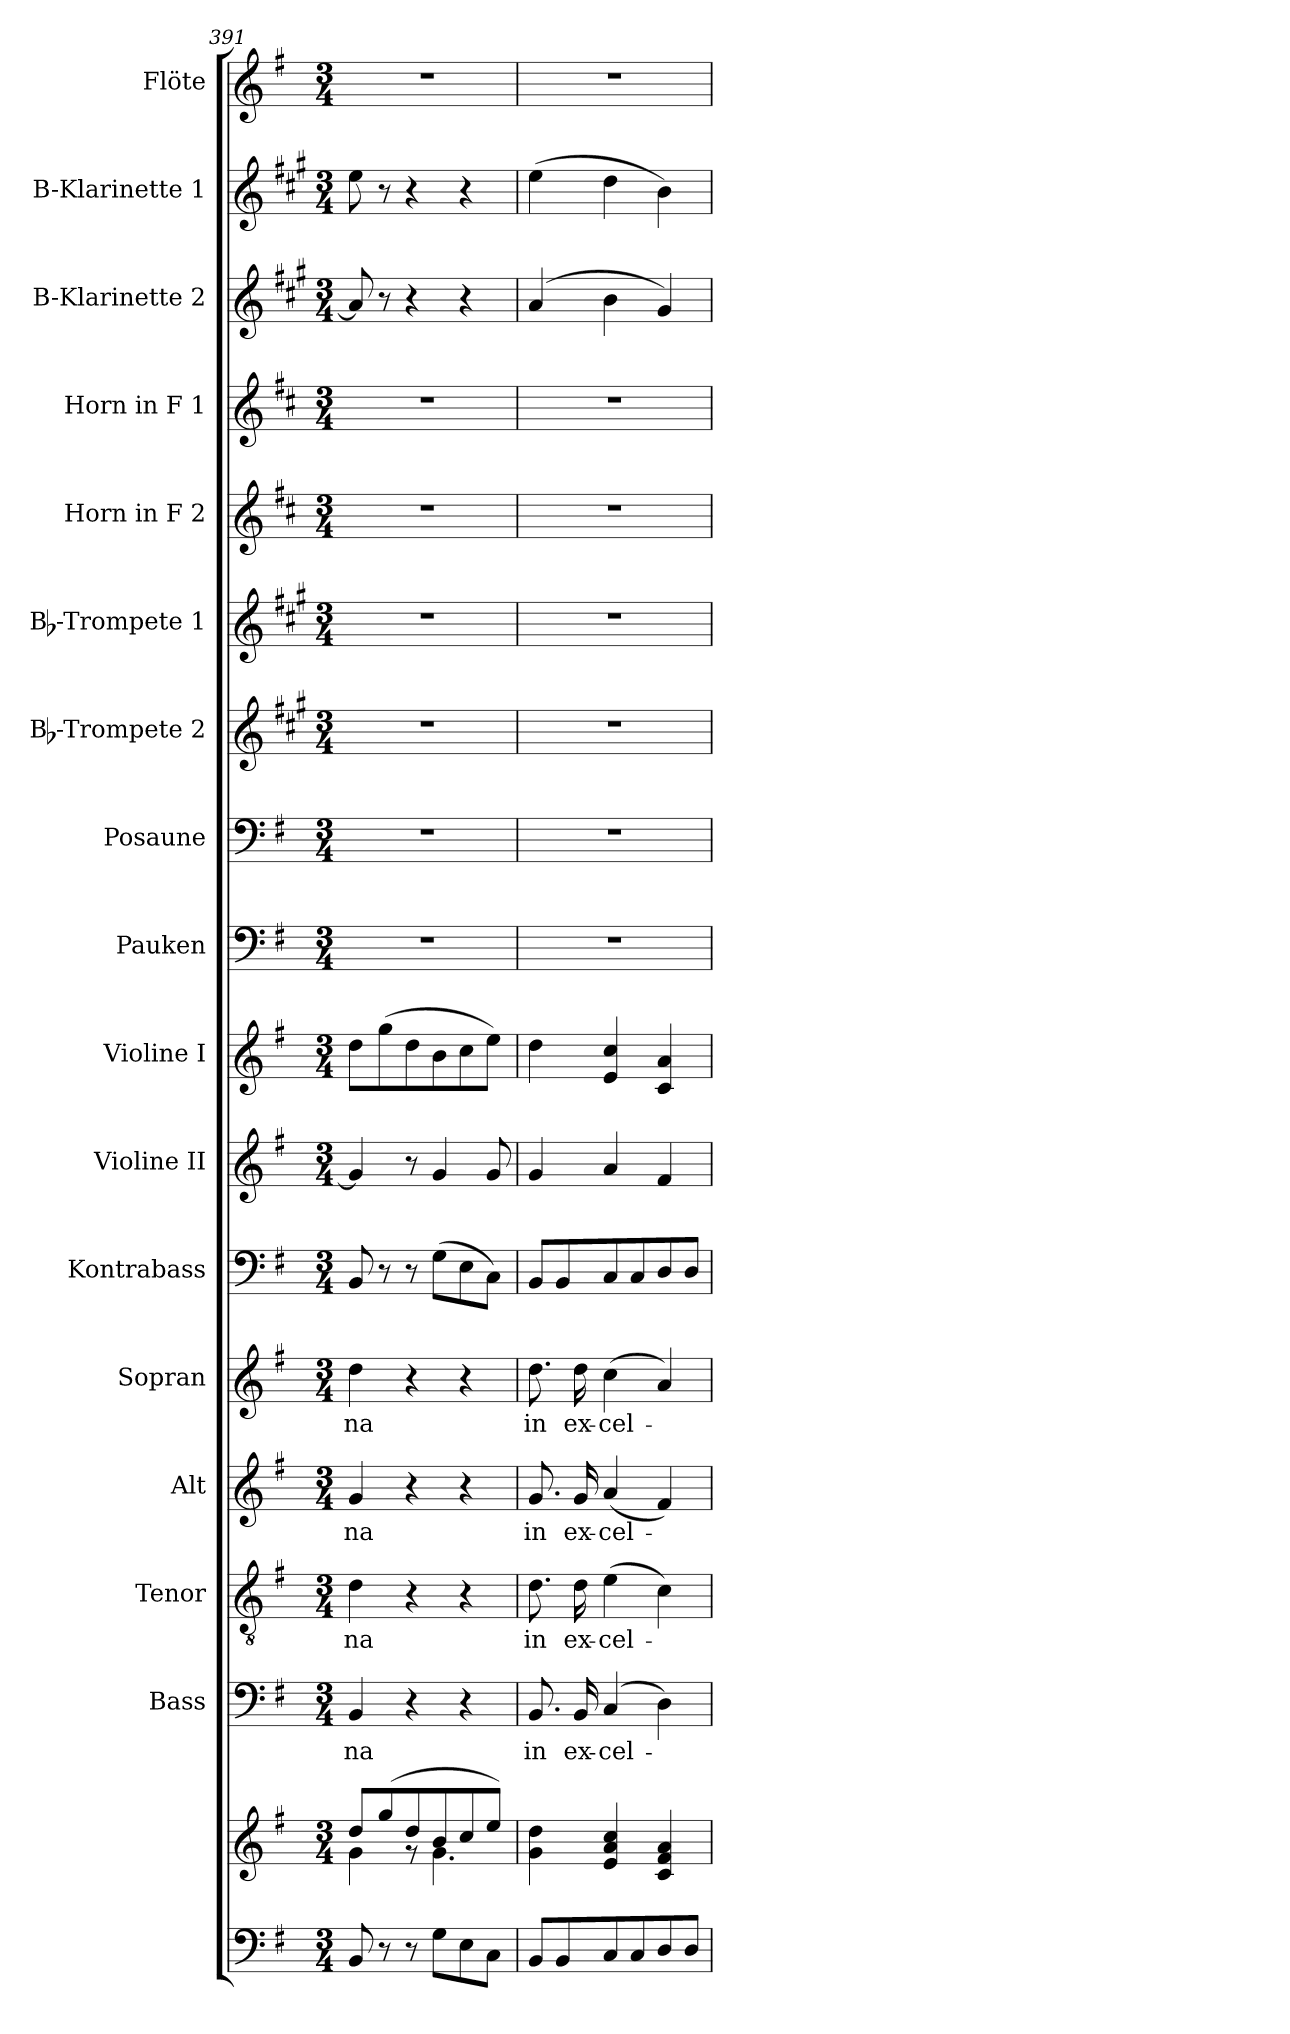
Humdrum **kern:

**kern	**kern	**kern	**text	**kern	**text	**kern	**text	**kern	**text	**kern	**kern	**kern	**kern	**kern	**kern	**kern	**kern	**kern	**kern	**kern	**kern
*part17	*part17	*part16	*part16	*part15	*part15	*part14	*part14	*part13	*part13	*part12	*part11	*part10	*part9	*part8	*part7	*part6	*part5	*part4	*part3	*part2	*part1
*staff18	*staff17	*staff16	*staff16	*staff15	*staff15	*staff14	*staff14	*staff13	*staff13	*staff12	*staff11	*staff10	*staff9	*staff8	*staff7	*staff6	*staff5	*staff4	*staff3	*staff2	*staff1
*	*	*I"Bass	*	*I"Tenor	*	*I"Alt	*	*I"Sopran	*	*I"Kontrabass	*I"Violine II	*I"Violine I	*I"Pauken	*I"Posaune	*I"Bb-Trompete 2	*I"Bb-Trompete 1	*I"Horn in F 2	*I"Horn in F 1	*I"B-Klarinette 2	*I"B-Klarinette 1	*I"Flöte
*	*	*I'B.	*	*I'T.	*	*I'A.	*	*I'S.	*	*I'Kb.	*I'Vl. II	*I'Vl. I	*I'Pk.	*I'Pos.	*I'Bb Trp. 2	*I'Bb Trp. 1	*I'Hrn. 2	*I'Hrn. 1	*I'B Kl. 2	*I'B Kl. 1	*I'Fl.
*clefF4	*clefG2	*clefF4	*	*clefGv2	*	*clefG2	*	*clefG2	*	*clefF4	*clefG2	*clefG2	*clefF4	*clefF4	*clefG2	*clefG2	*clefG2	*clefG2	*clefG2	*clefG2	*clefG2
*	*	*	*	*	*	*	*	*	*	*ITrd7c12	*	*	*	*	*ITrd1c2	*ITrd1c2	*ITrd4c7	*ITrd4c7	*ITrd1c2	*ITrd1c2	*
*k[f#]	*k[f#]	*k[f#]	*	*k[f#]	*	*k[f#]	*	*k[f#]	*	*k[f#]	*k[f#]	*k[f#]	*k[f#]	*k[f#]	*k[f#]	*k[f#]	*k[f#]	*k[f#]	*k[f#]	*k[f#]	*k[f#]
*G:	*G:	*G:	*	*G:	*	*G:	*	*G:	*	*G:	*G:	*G:	*G:	*G:	*G:	*G:	*G:	*G:	*G:	*G:	*G:
*M3/4	*M3/4	*M3/4	*	*M3/4	*	*M3/4	*	*M3/4	*	*M3/4	*M3/4	*M3/4	*M3/4	*M3/4	*M3/4	*M3/4	*M3/4	*M3/4	*M3/4	*M3/4	*M3/4
=391	=391	=391	=391	=391	=391	=391	=391	=391	=391	=391	=391	=391	=391	=391	=391	=391	=391	=391	=391	=391	=391
*	*^	*	*	*	*	*	*	*	*	*	*	*	*	*	*	*	*	*	*	*	*
!	!	!	!	!LO:LY:b	!	!LO:LY:b	!	!LO:LY:b	!	!LO:LY:b	!	!	!	!	!	!	!	!	!	!	!	!
8BB/	8dd/L	4g\	4BB/	-na	4d\	-na	4g/	-na	4dd\	-na	8BBB/	4g/]	8dd\L	2.r	2.r	2.r	2.r	2.r	2.r	8g/]	8dd\	2.r
8r	(>8gg/	.	.	.	.	.	.	.	.	.	8r	.	(>8gg\	.	.	.	.	.	.	8r	8r	.
8r	8dd/	8rf	4r	.	4r	.	4r	.	4r	.	8r	8r	8dd\	.	.	.	.	.	.	4r	4r	.
8G\L	8b/	4.g\	.	.	.	.	.	.	.	.	(>8GG\L	4g/	8b\	.	.	.	.	.	.	.	.	.
8E\	8cc/	.	4r	.	4r	.	4r	.	4r	.	8EE\	.	8cc\	.	.	.	.	.	.	4r	4r	.
8C\J	8ee/J)	.	.	.	.	.	.	.	.	.	8CC\J)	8g/	8ee\J)	.	.	.	.	.	.	.	.	.
*	*v	*v	*	*	*	*	*	*	*	*	*	*	*	*	*	*	*	*	*	*	*	*
=392	=392	=392	=392	=392	=392	=392	=392	=392	=392	=392	=392	=392	=392	=392	=392	=392	=392	=392	=392	=392	=392
!	!	!	!LO:LY:b	!	!LO:LY:b	!	!LO:LY:b	!	!LO:LY:b	!	!	!	!	!	!	!	!	!	!	!	!
8BB/L	4g\ 4dd\	8.BB/	in	8.d\	in	8.g/	in	8.dd\	in	8BBB/L	4g/	4dd\	2.r	2.r	2.r	2.r	2.r	2.r	(4g/	(>4dd\	2.r
8BB/	.	.	.	.	.	.	.	.	.	8BBB/	.	.	.	.	.	.	.	.	.	.	.
!	!	!	!LO:LY:b	!	!LO:LY:b	!	!LO:LY:b	!	!LO:LY:b	!	!	!	!	!	!	!	!	!	!	!	!
.	.	16BB/	ex-	16d\	ex-	16g/	ex-	16dd\	ex-	.	.	.	.	.	.	.	.	.	.	.	.
!	!	!	!LO:LY:b	!	!LO:LY:b	!	!LO:LY:b	!	!LO:LY:b	!	!	!	!	!	!	!	!	!	!	!	!
8C/	4e/ 4a/ 4cc/	(4C/	-cel-	(>4e\	-cel-	(<4a/	-cel-	(>4cc\	-cel-	8CC/	4a/	4e/ 4cc/	.	.	.	.	.	.	4a\	4cc\	.
8C/	.	.	.	.	.	.	.	.	.	8CC/	.	.	.	.	.	.	.	.	.	.	.
8D/	4c/ 4f#/ 4a/	4D\)	.	4c\)	.	4f#/)	.	4a/)	.	8DD/	4f#/	4c/ 4a/	.	.	.	.	.	.	4f#/)	4a\)	.
8D/J	.	.	.	.	.	.	.	.	.	8DD/J	.	.	.	.	.	.	.	.	.	.	.
=	=	=	=	=	=	=	=	=	=	=	=	=	=	=	=	=	=	=	=	=	=
*-	*-	*-	*-	*-	*-	*-	*-	*-	*-	*-	*-	*-	*-	*-	*-	*-	*-	*-	*-	*-	*-
